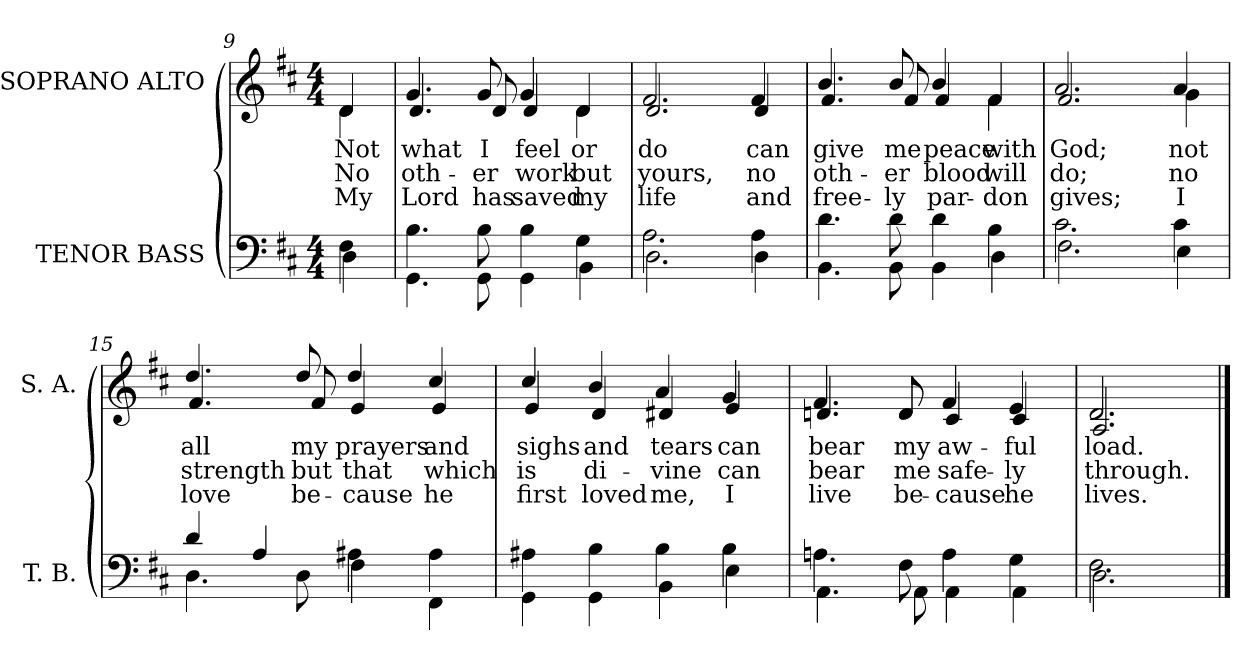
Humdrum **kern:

**kern	**kern	**text	**text	**text
*part2	*part1	*part1	*part1	*part1
*staff2	*staff1	*staff1	*staff1	*staff1
*I"TENOR BASS	*I"SOPRANO ALTO	*	*	*
*I'T. B.	*I'S. A.	*	*	*
!!LO:LB:g=z
*clefF4	*clefG2	*	*	*
*k[f#c#]	*k[f#c#]	*	*	*
*D:	*D:	*	*	*
*M4/4	*M4/4	*	*	*
=9	=9	=9	=9	=9
*^	*	*	*	*
!	!	!	!LO:LY:b:color=#000000	!LO:LY:b:color=#000000	!LO:LY:b:color=#000000
*	*	*^	*	*	*
4F#i\	4Di\	4di/	4di\	Not	No	My
=10	=10	=10	=10	=10	=10	=10
!	!	!	!	!LO:LY:b:color=#000000	!LO:LY:b:color=#000000	!LO:LY:b:color=#000000
4.Bi\	4.GGi\	4.gi/	4.di/	what	oth-	Lord
!	!	!	!	!LO:LY:b:color=#000000	!LO:LY:b:color=#000000	!LO:LY:b:color=#000000
8Bi\	8GGi\	8gi/	8di/	I	-er	has
!	!	!	!	!LO:LY:b:color=#000000	!LO:LY:b:color=#000000	!LO:LY:b:color=#000000
4Bi\	4GGi\	4gi/	4di/	feel	work	saved
!	!	!	!	!LO:LY:b:color=#000000	!LO:LY:b:color=#000000	!LO:LY:b:color=#000000
4Gi\	4BBi\	4di/	4di\	or	but	my
=11	=11	=11	=11	=11	=11	=11
!	!	!	!	!LO:LY:b:color=#000000	!LO:LY:b:color=#000000	!LO:LY:b:color=#000000
2.Ai\	2.Di\	2.f#i/	2.di/	do	yours,	life
!	!	!	!	!LO:LY:b:color=#000000	!LO:LY:b:color=#000000	!LO:LY:b:color=#000000
4Ai\	4Di\	4f#i/	4di/	can	no	and
=12	=12	=12	=12	=12	=12	=12
!	!	!	!	!LO:LY:b:color=#000000	!LO:LY:b:color=#000000	!LO:LY:b:color=#000000
4.di\	4.BBi\	4.bi/	4.f#i/	give	oth-	free-
!	!	!	!	!LO:LY:b:color=#000000	!LO:LY:b:color=#000000	!LO:LY:b:color=#000000
8di\	8BBi\	8bi/	8f#i/	me	-er	-ly
!	!	!	!	!LO:LY:b:color=#000000	!LO:LY:b:color=#000000	!LO:LY:b:color=#000000
4di\	4BBi\	4bi/	4f#i/	peace	blood	par-
!	!	!	!	!LO:LY:b:color=#000000	!LO:LY:b:color=#000000	!LO:LY:b:color=#000000
4Bi\	4Di\	4f#i/	4f#i\	with	will	-don
=13	=13	=13	=13	=13	=13	=13
!	!	!	!	!LO:LY:b:color=#000000	!LO:LY:b:color=#000000	!LO:LY:b:color=#000000
2.c#i\	2.F#i\	2.ai/	2.f#i/	God;	do;	gives;
!!LO:LB:g=z	!!
=14-	=14-	=14-	=14-	=14-	=14-	=14-
!	!	!	!	!LO:LY:b:color=#000000	!LO:LY:b:color=#000000	!LO:LY:b:color=#000000
4c#i\	4Ei\	4ai/	4gi\	not	no	I
=15	=15	=15	=15	=15	=15	=15
!	!	!	!	!LO:LY:b:color=#000000	!LO:LY:b:color=#000000	!LO:LY:b:color=#000000
4di/	4.Di\	4.ddi/	4.f#i/	all	strength	love
4Ai/	.	.	.	.	.	.
!	!	!	!	!LO:LY:b:color=#000000	!LO:LY:b:color=#000000	!LO:LY:b:color=#000000
.	8Di\	8ddi/	8f#i/	my	but	be-
!	!	!	!	!LO:LY:b:color=#000000	!LO:LY:b:color=#000000	!LO:LY:b:color=#000000
4A#Xi\	4F#i\	4ddi/	4ei/	prayers	that	-cause
!	!	!	!	!LO:LY:b:color=#000000	!LO:LY:b:color=#000000	!LO:LY:b:color=#000000
4A#i\	4FF#i\	4cc#i/	4ei/	and	which	he
=16	=16	=16	=16	=16	=16	=16
!	!	!	!	!LO:LY:b:color=#000000	!LO:LY:b:color=#000000	!LO:LY:b:color=#000000
4A#Xi\	4GGi\	4cc#i/	4ei/	sighs	is	first
!	!	!	!	!LO:LY:b:color=#000000	!LO:LY:b:color=#000000	!LO:LY:b:color=#000000
4Bi\	4GGi\	4bi/	4di/	and	di-	loved
!	!	!	!	!LO:LY:b:color=#000000	!LO:LY:b:color=#000000	!LO:LY:b:color=#000000
4Bi\	4BBi\	4ai/	4d#Xi/	tears	-vine	me,
!	!	!	!	!LO:LY:b:color=#000000	!LO:LY:b:color=#000000	!LO:LY:b:color=#000000
4Bi\	4Ei\	4gi/	4ei/	can	can	I
=17	=17	=17	=17	=17	=17	=17
!	!	!	!	!LO:LY:b:color=#000000	!LO:LY:b:color=#000000	!LO:LY:b:color=#000000
4.Ani\	4.AAi\	4.f#i/	4.dni/	bear	bear	live
!	!	!	!	!LO:LY:b:color=#000000	!LO:LY:b:color=#000000	!LO:LY:b:color=#000000
8F#i\	8AAi\	8di/	8di/	my	me	be-
!	!	!	!	!LO:LY:b:color=#000000	!LO:LY:b:color=#000000	!LO:LY:b:color=#000000
4Ai\	4AAi\	4f#i/	4c#i/	aw-	safe-	-cause
!	!	!	!	!LO:LY:b:color=#000000	!LO:LY:b:color=#000000	!LO:LY:b:color=#000000
4Gi\	4AAi\	4ei/	4c#i/	-ful	-ly	he
=18	=18	=18	=18	=18	=18	=18
!	!	!	!	!LO:LY:b:color=#000000	!LO:LY:b:color=#000000	!LO:LY:b:color=#000000
2.F#i\	2.Di\	2.di/	2.Ai/	load.	through.	lives.
*v	*v	*	*	*	*	*
*	*v	*v	*	*	*
==	==	==	==	==
*-	*-	*-	*-	*-
